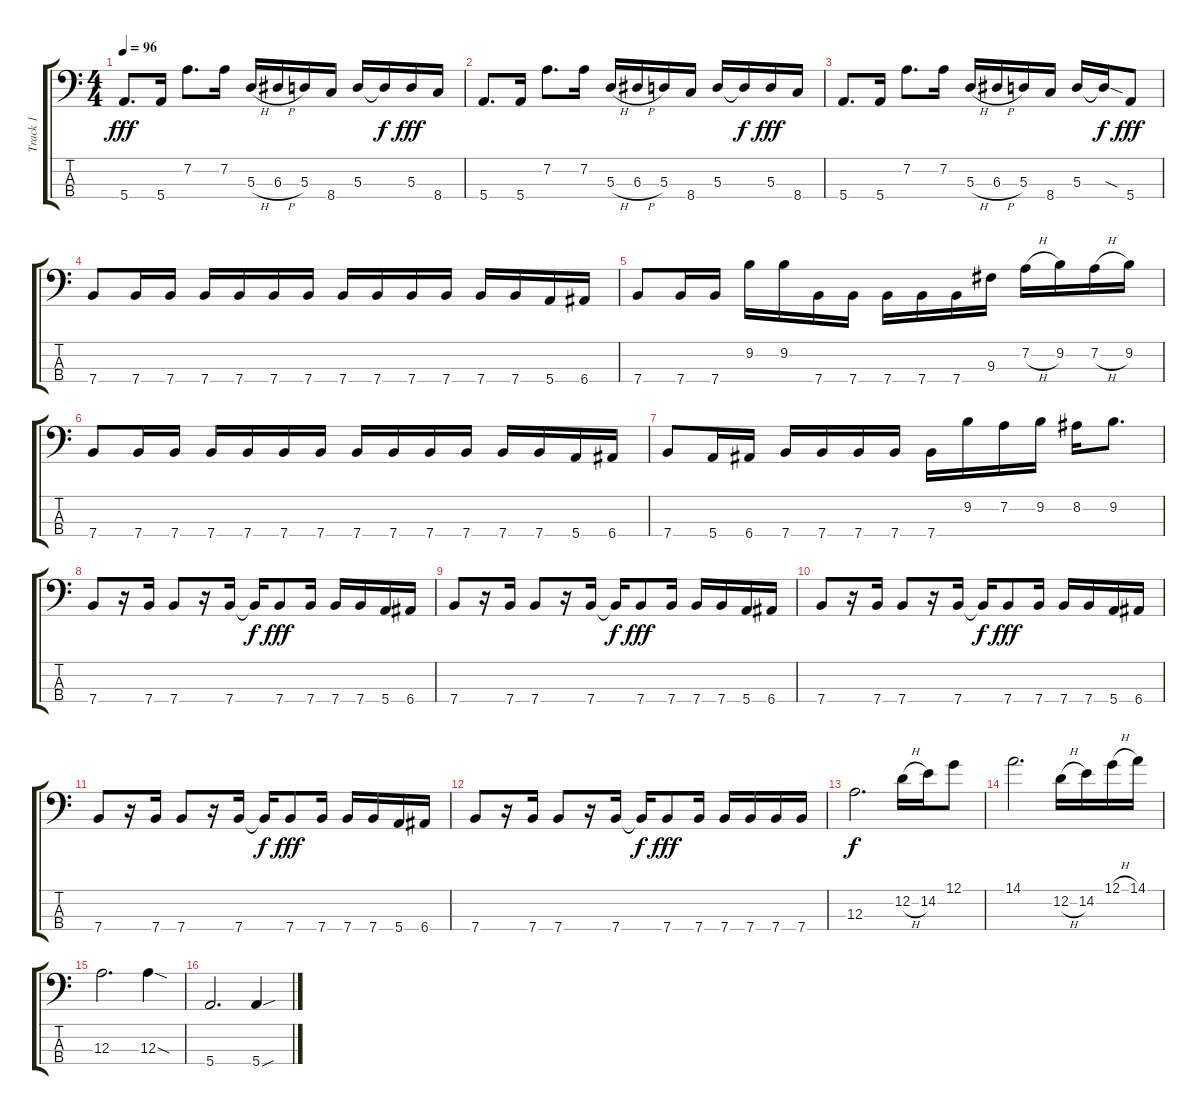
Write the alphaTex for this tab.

\track ("Track 1" "Track 1") {instrument electricbassfinger}
\staff {score tabs}
\tuning (G2 D2 A1 E1) {hide}
\ts (4 4)
\tempo 96
\clef f4
\ks c
5.4.8{d dy fff} 5.4.16 7.2.8{d} 7.2.16 5.3{h}.16 6.3{h}.16 5.3.16 8.4.16 5.3.16 5.3{t}.16{dy f} 5.3.16{dy fff} 8.4.16 |
5.4.8{d} 5.4.16 7.2.8{d} 7.2.16 5.3{h}.16 6.3{h}.16 5.3.16 8.4.16 5.3.16 5.3{t}.16{dy f} 5.3.16{dy fff} 8.4.16 |
5.4.8{d} 5.4.16 7.2.8{d} 7.2.16 5.3{h}.16 6.3{h}.16 5.3.16 8.4.16 5.3.16 5.3{sod t}.16{dy f} 5.4.8{dy fff} |
7.4.8 7.4.16 7.4.16 7.4.16 7.4.16 7.4.16 7.4.16 7.4.16 7.4.16 7.4.16 7.4.16 7.4.16 7.4.16 5.4.16 6.4.16 |
7.4.8 7.4.16 7.4.16 9.2.16 9.2.16 7.4.16 7.4.16 7.4.16 7.4.16 7.4.16 9.3.16 7.2{h}.16 9.2.16 7.2{h}.16 9.2.16 |
7.4.8 7.4.16 7.4.16 7.4.16 7.4.16 7.4.16 7.4.16 7.4.16 7.4.16 7.4.16 7.4.16 7.4.16 7.4.16 5.4.16 6.4.16 |
7.4.8 5.4.16 6.4.16 7.4.16 7.4.16 7.4.16 7.4.16 7.4.16 9.2.16 7.2.16 9.2.16 8.2.16 9.2.8{d} |
7.4.8 r.16 7.4.16 7.4.8 r.16 7.4.16 7.4{t}.16{dy f} 7.4.8{dy fff} 7.4.16 7.4.16 7.4.16 5.4.16 6.4.16 |
7.4.8 r.16 7.4.16 7.4.8 r.16 7.4.16 7.4{t}.16{dy f} 7.4.8{dy fff} 7.4.16 7.4.16 7.4.16 5.4.16 6.4.16 |
7.4.8 r.16 7.4.16 7.4.8 r.16 7.4.16 7.4{t}.16{dy f} 7.4.8{dy fff} 7.4.16 7.4.16 7.4.16 5.4.16 6.4.16 |
7.4.8 r.16 7.4.16 7.4.8 r.16 7.4.16 7.4{t}.16{dy f} 7.4.8{dy fff} 7.4.16 7.4.16 7.4.16 5.4.16 6.4.16 |
7.4.8 r.16 7.4.16 7.4.8 r.16 7.4.16 7.4{t}.16{dy f} 7.4.8{dy fff} 7.4.16 7.4.16 7.4.16 7.4.16 7.4.16 |
12.3.2{d dy f} 12.2{h}.16 14.2.16 12.1.8 |
14.1.2{d} 12.2{h}.16 14.2.16 12.1{h}.16 14.1.16 |
12.3.2{d} 12.3{sod}.4 |
5.4.2{d} 5.4{sou}.4
